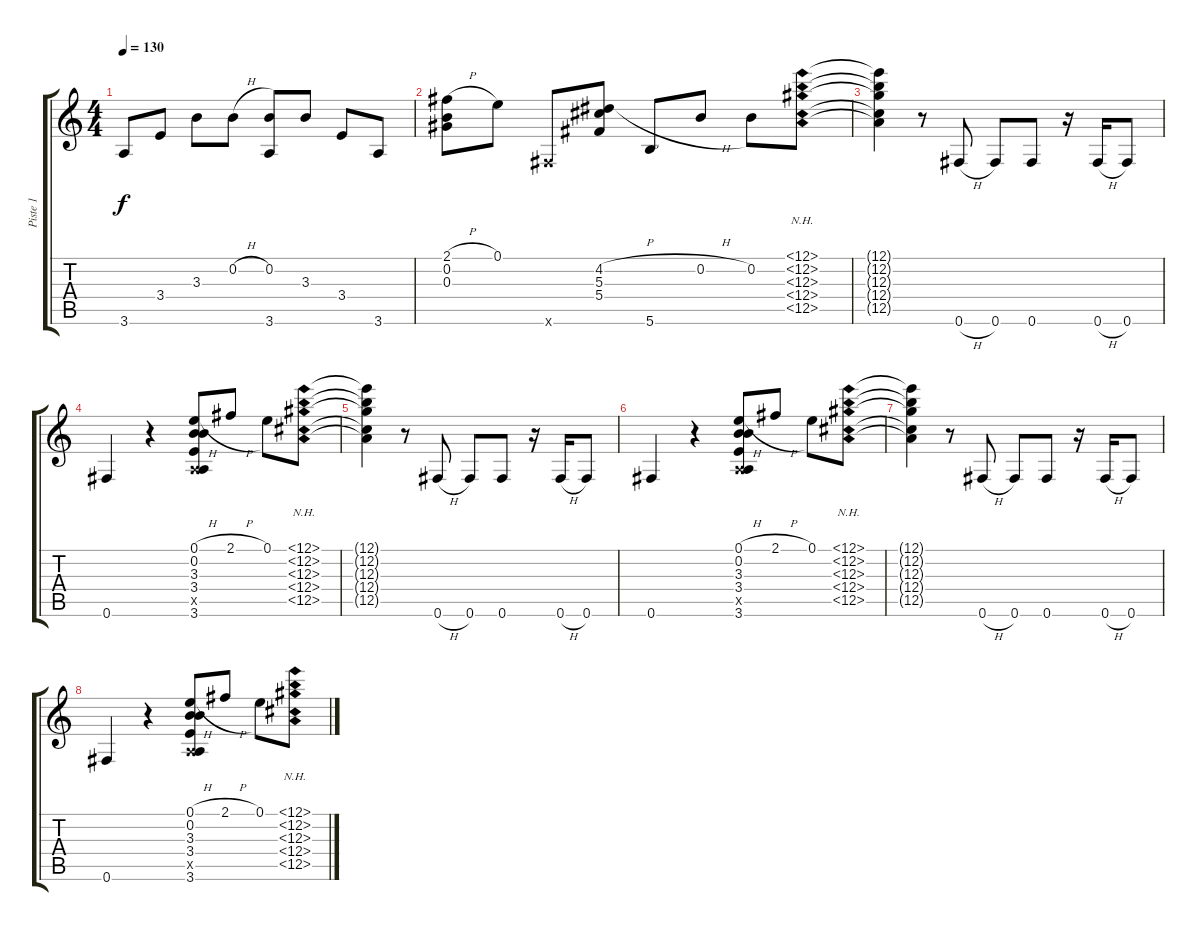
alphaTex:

\track ("Piste 1" "Piste 1") {instrument acousticguitarsteel}
\staff {score tabs}
\tuning (E4 B3 Ab3 Db3 A2 Gb2) {hide}
\ts (4 4)
\tempo 130
\clef g2
\ks c
3.6.8{dy f} 3.4.8 3.3.8 0.2{h}.8 (0.2 3.6).8 3.3.8 3.4.8 3.6.8 |
(2.1{h} 0.2 0.3).8 0.1.8 0.6{x}.8 (4.2{h} 5.3 5.4).8 5.6.8 0.2{h}.8 0.2.8 (12.1{nh} 12.2{nh} 12.3{nh} 12.4{nh} 12.5{nh}).8 |
(12.1{t} 12.2{t} 12.3{t} 12.4{t} 12.5{t}).4 r.8 0.6{h}.8 0.6.8 0.6.8 r.16 0.6{h}.16 0.6.8 |
0.6.4 r.4 (0.1{h} 0.2 3.3 3.4 0.5{x} 3.6).8 2.1{h}.8 0.1.8 (12.1{nh} 12.2{nh} 12.3{nh} 12.4{nh} 12.5{nh}).8 |
(12.1{t} 12.2{t} 12.3{t} 12.4{t} 12.5{t}).4 r.8 0.6{h}.8 0.6.8 0.6.8 r.16 0.6{h}.16 0.6.8 |
0.6.4 r.4 (0.1{h} 0.2 3.3 3.4 0.5{x} 3.6).8 2.1{h}.8 0.1.8 (12.1{nh} 12.2{nh} 12.3{nh} 12.4{nh} 12.5{nh}).8 |
(12.1{t} 12.2{t} 12.3{t} 12.4{t} 12.5{t}).4 r.8 0.6{h}.8 0.6.8 0.6.8 r.16 0.6{h}.16 0.6.8 |
0.6.4 r.4 (0.1{h} 0.2 3.3 3.4 0.5{x} 3.6).8 2.1{h}.8 0.1.8 (12.1{nh} 12.2{nh} 12.3{nh} 12.4{nh} 12.5{nh}).8
